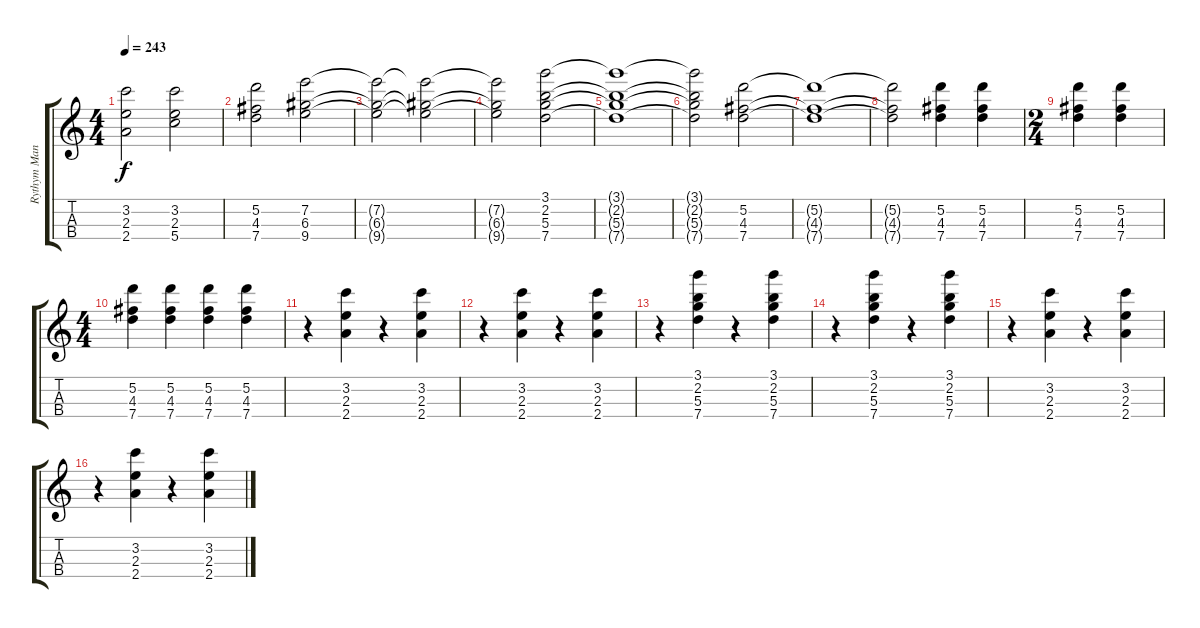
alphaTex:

\track ("Rythym Mandolin" "Rythym Man") {instrument banjo}
\staff {score tabs}
\tuning (E5 A4 D4 G3) {hide}
\displaytranspose 12
\ts (4 4)
\tempo 243
\clef g2
\ks c
(3.2 2.3 2.4).2{dy f instrument banjo} (3.2 2.3 5.4).2 |
(5.2 4.3 7.4).2 (7.2 6.3 9.4).2 |
(7.2{t} 6.3{t} 9.4{t}).2 (7.2{t} 6.3{t} 9.4{t}).2 |
(7.2{t} 6.3{t} 9.4{t}).2 (3.1 2.2 5.3 7.4).2 |
(3.1{t} 2.2{t} 5.3{t} 7.4{t}).1 |
(3.1{t} 2.2{t} 5.3{t} 7.4{t}).2 (5.2 4.3 7.4).2 |
(5.2{t} 4.3{t} 7.4{t}).1 |
(5.2{t} 4.3{t} 7.4{t}).2 (5.2 4.3 7.4).4 (5.2 4.3 7.4).4 |
\ts (2 4)
(5.2 4.3 7.4).4 (5.2 4.3 7.4).4 |
\ts (4 4)
(5.2 4.3 7.4).4 (5.2 4.3 7.4).4 (5.2 4.3 7.4).4 (5.2 4.3 7.4).4 |
r.4 (3.2 2.3 2.4).4 r.4 (3.2 2.3 2.4).4 |
r.4 (3.2 2.3 2.4).4 r.4 (3.2 2.3 2.4).4 |
r.4 (3.1 2.2 5.3 7.4).4 r.4 (3.1 2.2 5.3 7.4).4 |
r.4 (3.1 2.2 5.3 7.4).4 r.4 (3.1 2.2 5.3 7.4).4 |
r.4 (3.2 2.3 2.4).4 r.4 (3.2 2.3 2.4).4 |
r.4 (3.2 2.3 2.4).4 r.4 (3.2 2.3 2.4).4
